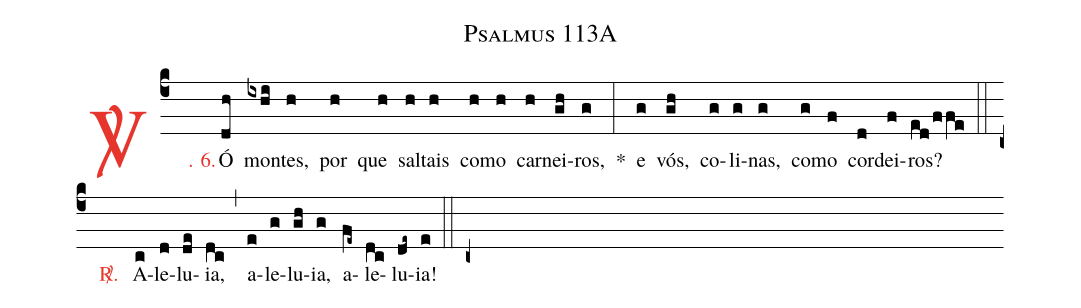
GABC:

name: Psalmus 113A;
%%
(c4)

<c><sp>V/</sp>. 6.</c>() Ó(dh) mon(ixhi)tes,(h) por(h) que(h) sal(h)tais(h) co(h)mo(h) car(h)nei(gh)ros,(g) *(:) e(g) vós,(gh) co(g)li(g)nas,(g) co(g)mo(f) cor(d)dei(f)ros?(ed/ffe)

(::)

<nlba><c><sp>R/</sp>.</c>() A</nlba>(c)le(d)lu(de)ia,(dc) (,) a(e)le(g)lu(gh)ia,(g) a(fe~)le(dc)lu(de~)ia!(e)

(::)

(c+)
